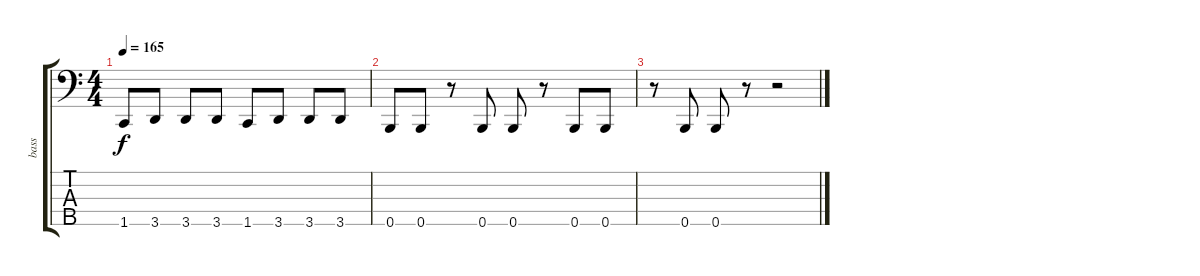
\track ("bass" "bass") {instrument electricbassfinger}
\staff {score tabs}
\tuning (G2 D2 A1 E1 B0) {hide}
\ts (4 4)
\tempo 165
\clef f4
\ks c
1.5.8{dy f} 3.5.8 3.5.8 3.5.8 1.5.8 3.5.8 3.5.8 3.5.8 |
0.5.8 0.5.8 r.8 0.5.8 0.5.8 r.8 0.5.8 0.5.8 |
r.8 0.5.8 0.5.8 r.8 r.2
